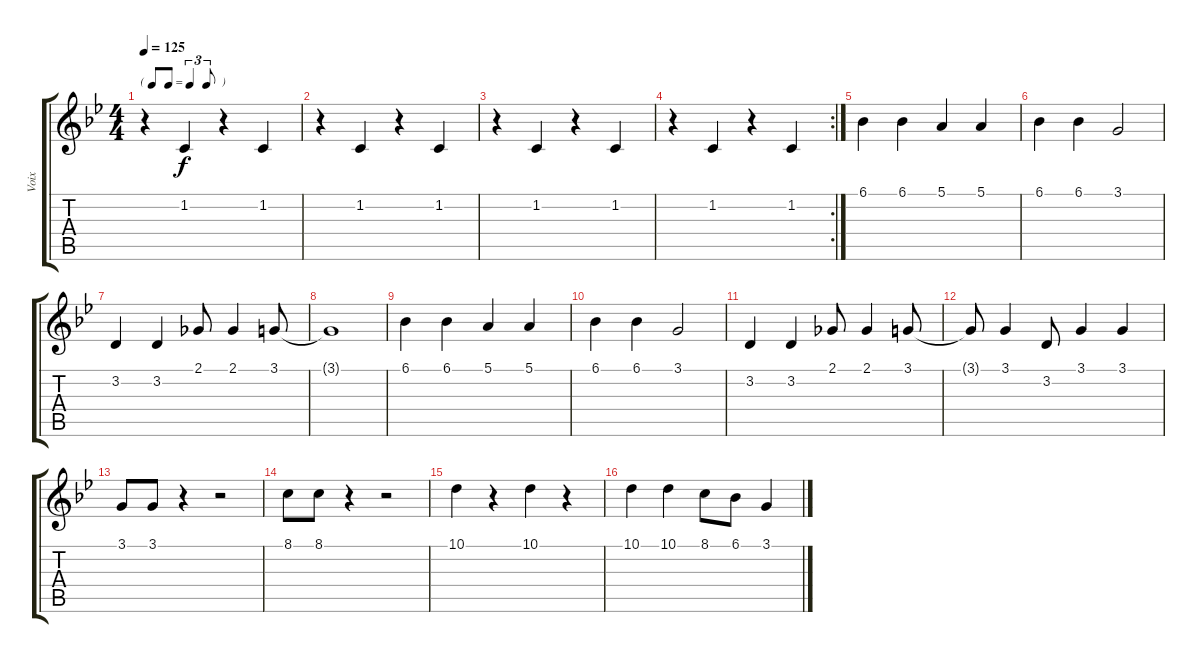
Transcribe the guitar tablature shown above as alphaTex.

\track ("Voix" "Voix") {instrument sopranosax}
\staff {score tabs}
\tuning (E4 B3 G3 D3 A2 E2) {hide}
\ts (4 4)
\tf triplet8th
\tempo 125
\clef g2
\ks bb
r.4{dy f instrument woodblock} 1.2.4 r.4 1.2.4 |
r.4 1.2.4 r.4 1.2.4 |
r.4 1.2.4 r.4 1.2.4 |
\rc 2
r.4 1.2.4 r.4 1.2.4 |
6.1.4{instrument sopranosax} 6.1.4 5.1.4 5.1.4 |
6.1.4 6.1.4 3.1.2 |
3.2.4 3.2.4 2.1.8 2.1.4 3.1.8 |
3.1{t}.1 |
6.1.4 6.1.4 5.1.4 5.1.4 |
6.1.4 6.1.4 3.1.2 |
3.2.4 3.2.4 2.1.8 2.1.4 3.1.8 |
3.1{t}.8 3.1.4 3.2.8 3.1.4 3.1.4 |
3.1.8 3.1.8 r.4 r.2 |
8.1.8 8.1.8 r.4 r.2 |
10.1.4 r.4 10.1.4 r.4 |
10.1.4 10.1.4 8.1.8 6.1.8 3.1.4
